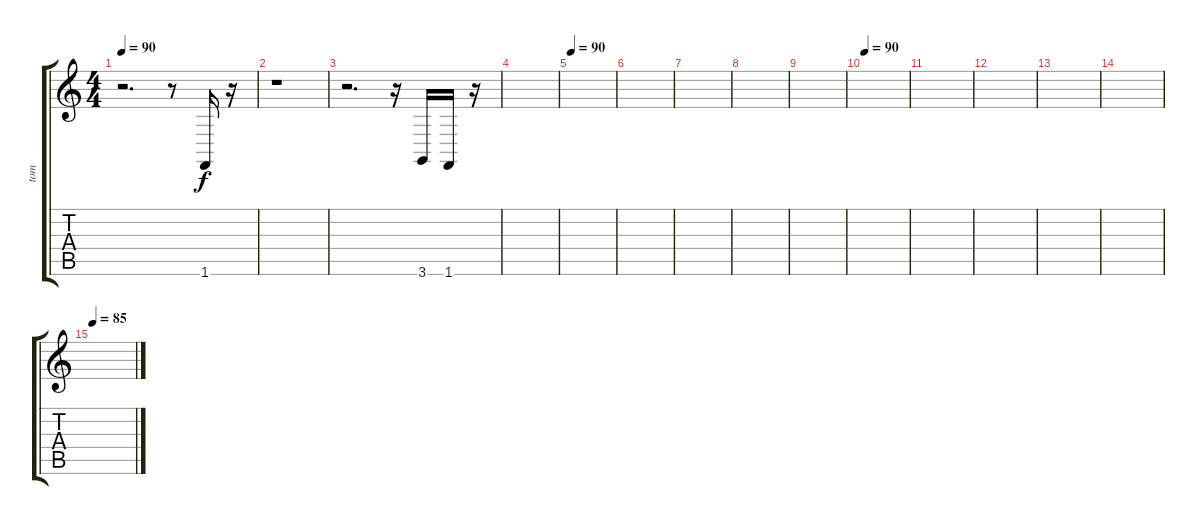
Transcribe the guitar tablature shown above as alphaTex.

\track ("tom" "tom") {instrument melodictom}
\staff {score tabs}
\tuning (E4 B3 G3 D3 A2 E2) {hide}
\ts (4 4)
\tempo 90
\clef g2
\ks c
r.2{d dy f} r.8 1.6.16 r.16 |
r.1 |
r.2{d} r.16 3.6.16 1.6.16 r.16 |
|
\tempo 90
|
|
|
|
|
\tempo 90
|
|
|
|
|
\tempo 85
